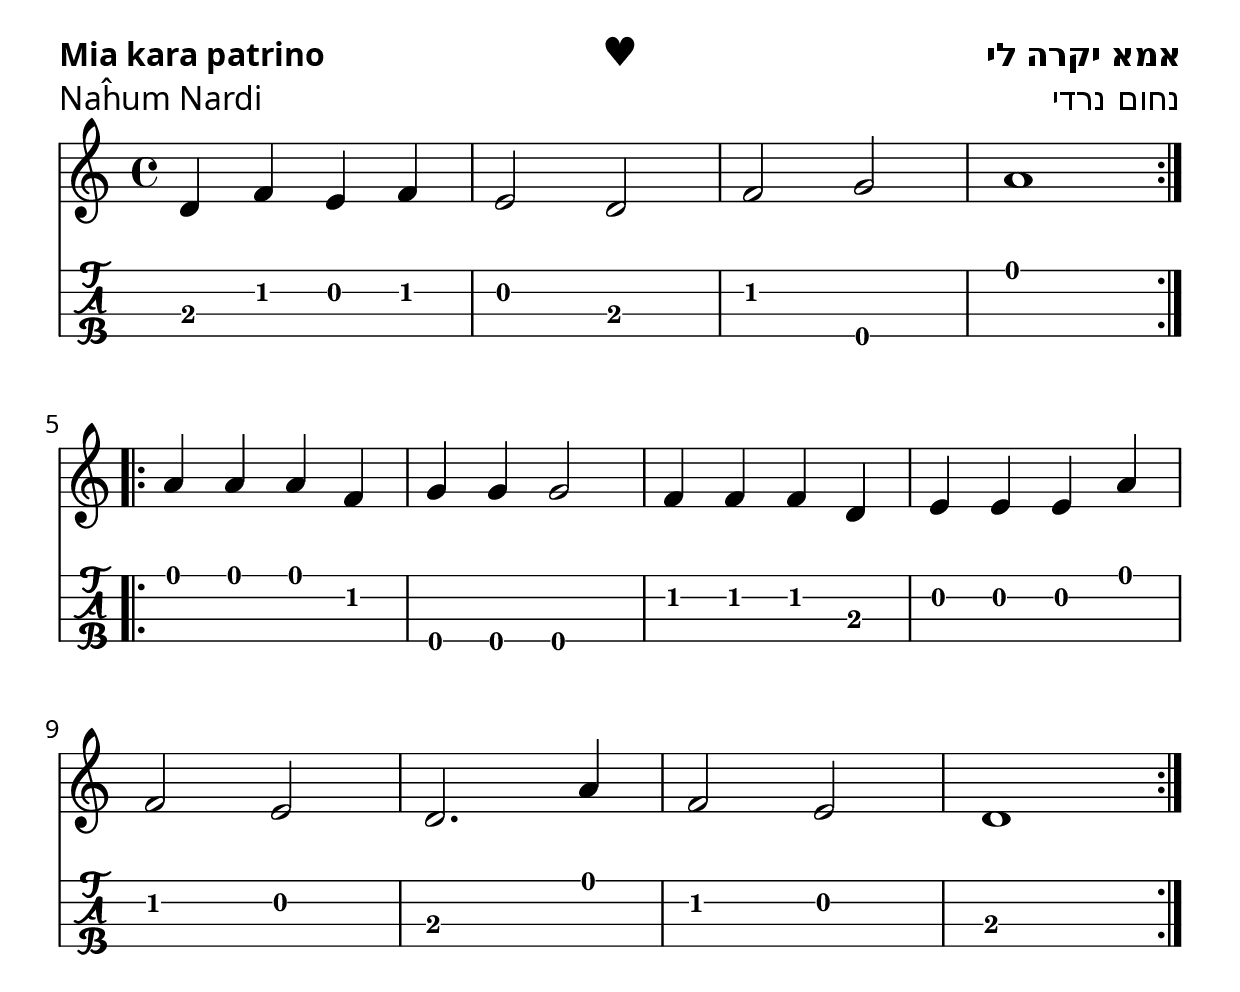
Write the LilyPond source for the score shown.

\include "../ĉiea.ly"

\header {
  titolo-xx     = ""
  titolo-he     = "אמא יקרה לי"
  titolo-eo     = "Mia kara patrino"
  komponisto-xx = ""
  komponisto-he = "נחום נרדי"
  komponisto-eo = "Naĥum Nardi"
  ikono         = "♥"
}

\include "../titolo.ly"

melodio = {
  \key c \major
  \time 4/4
  \repeat volta 2 {
	<d\3>4 <f\2>4 <e\2>4 <f\2>4 
	<e\2>2 <d\3>2 
	<f\2>2 <g\4>2 
	<a\1>1 
  }
  \break
  \repeat volta 2 {
	<a\1>4 <a\1>4 <a\1>4 <f\2>4 
	<g\4>4 <g\4>4 <g\4>2 
	<f\2>4 <f\2>4 <f\2>4 <d\3>4 
	<e\2>4 <e\2>4 <e\2>4 <a\1>4 
	\break
	<f\2>2 <e\2>2 
	<d\3>2. <a\1>4 
	<f\2>2 <e\2>2 
	<d\3>1 
  }
}

\include "../muziko.ly"
